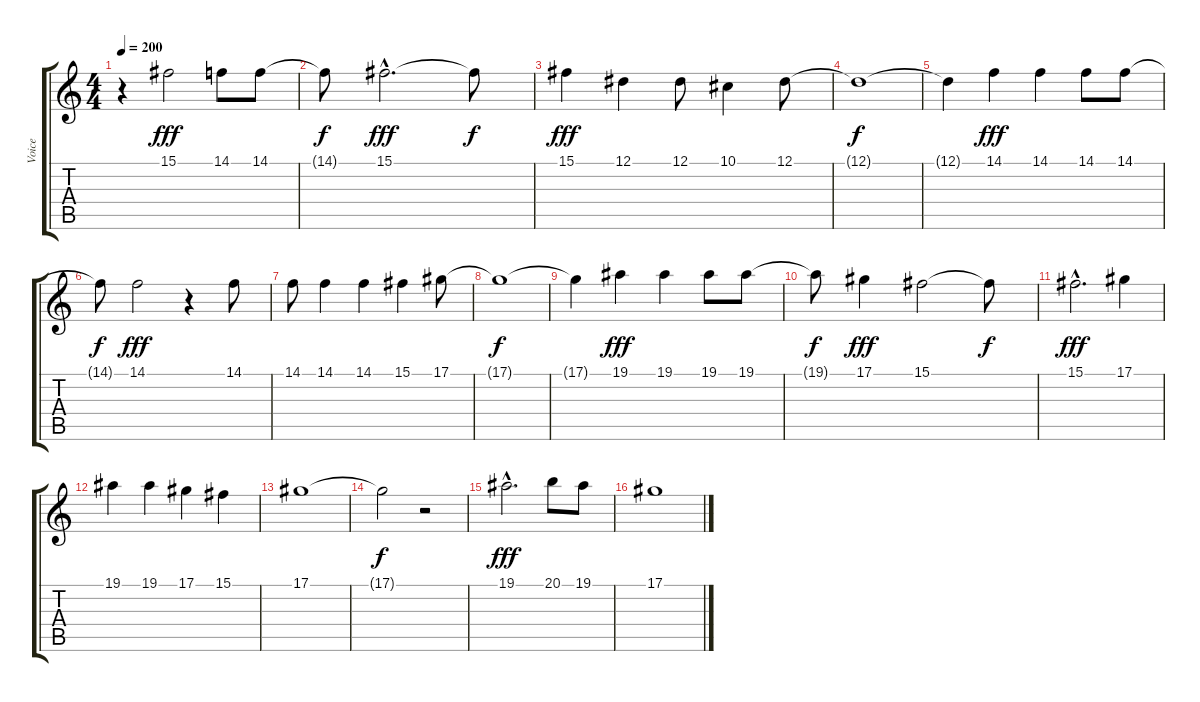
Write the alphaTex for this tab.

\track ("Voice" "Voice") {instrument lead6voice}
\staff {score tabs}
\tuning (Eb4 Bb3 Gb3 Db3 Ab2 Eb2) {hide}
\ts (4 4)
\tempo 200
\clef g2
\ks c
r.4{dy f} 15.1.2{dy fff} 14.1.8 14.1.8 |
14.1{t}.8{dy f} 15.1{hac}.2{d dy fff} 15.1{t}.8{dy f} |
15.1.4{dy fff} 12.1.4 12.1.8 10.1.4 12.1.8 |
12.1{t}.1{dy f} |
12.1{t}.4 14.1.4{dy fff} 14.1.4 14.1.8 14.1.8 |
14.1{t}.8{dy f} 14.1.2{dy fff} r.4 14.1.8 |
14.1.8 14.1.4 14.1.4 15.1.4 17.1.8 |
17.1{t}.1{dy f} |
17.1{t}.4 19.1.4{dy fff} 19.1.4 19.1.8 19.1.8 |
19.1{t}.8{dy f} 17.1.4{dy fff} 15.1.2 15.1{t}.8{dy f} |
15.1{hac}.2{d dy fff} 17.1.4 |
19.1.4 19.1.4 17.1.4 15.1.4 |
17.1.1 |
17.1{t}.2{dy f} r.2 |
19.1{hac}.2{d dy fff} 20.1.8 19.1.8 |
17.1.1
